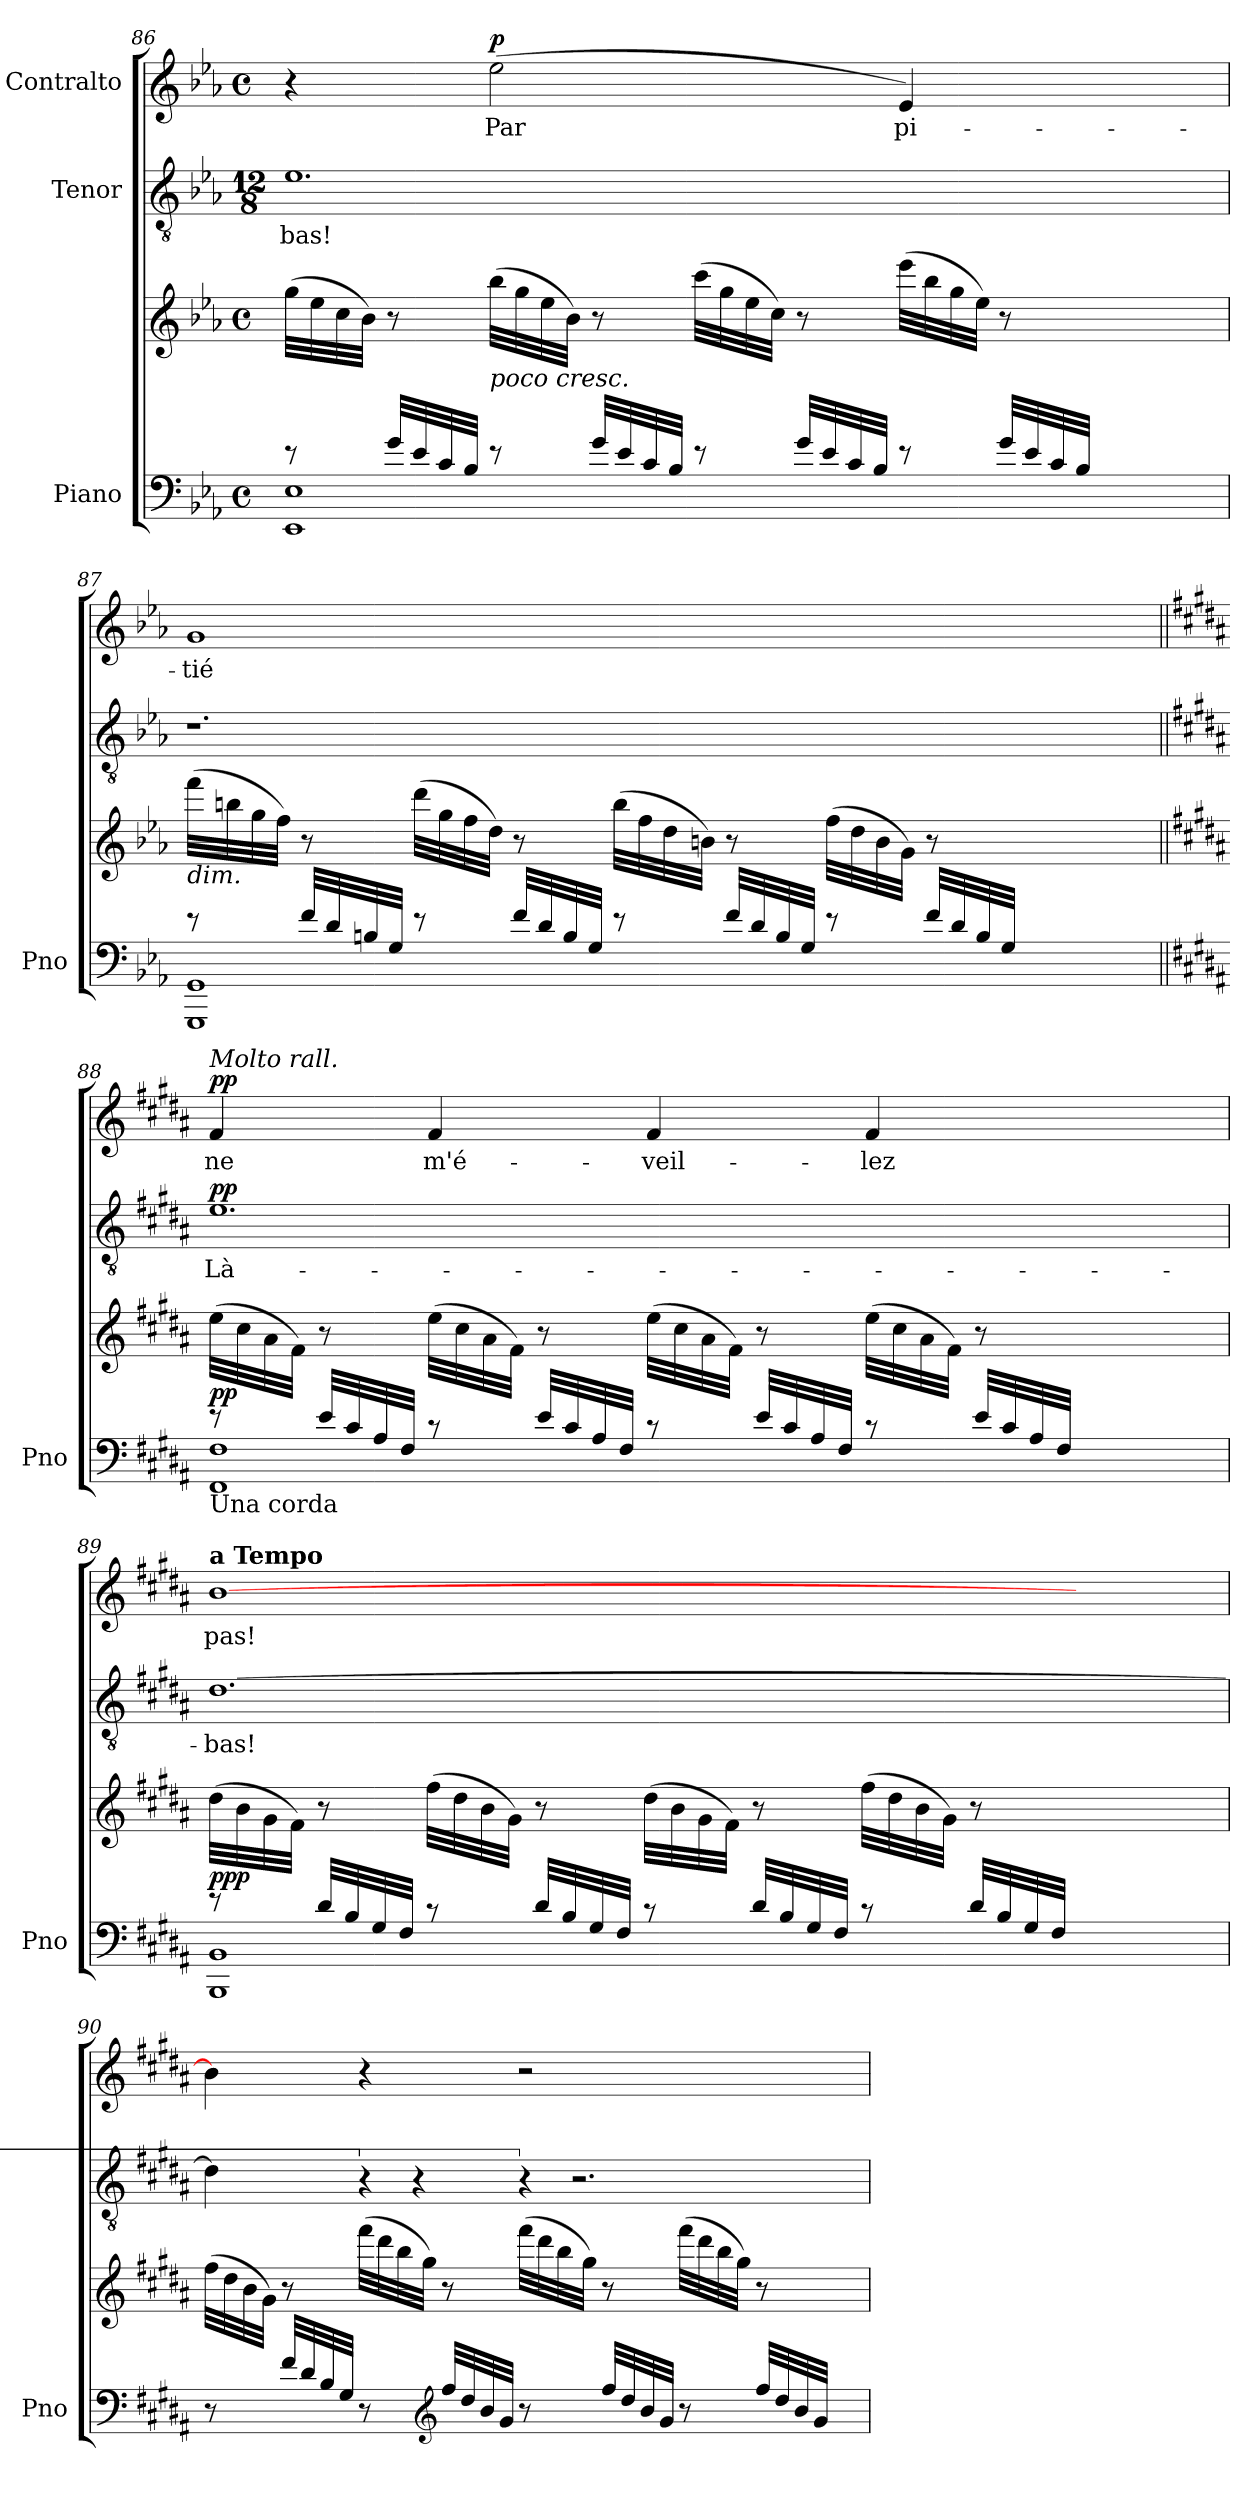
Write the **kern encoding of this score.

**kern	**kern	**dynam	**kern	**text	**dynam	**kern	**text	**dynam
*part3	*part3	*part3	*part2	*part2	*part2	*part1	*part1	*part1
*staff4	*staff3	*staff3/4	*staff2	*staff2	*staff2	*staff1	*staff1	*staff1
*I"Piano	*	*	*I"Tenor	*	*	*I"Contralto	*	*
*I'Pno	*	*	*	*	*	*	*	*
*clefF4	*clefG2	*	*clefGv2	*	*	*clefG2	*	*
*k[b-e-a-]	*k[b-e-a-]	*	*k[b-e-a-]	*	*	*k[b-e-a-]	*	*
*M4/4	*M4/4	*	*M12/8	*	*	*M4/4	*	*
*met(c)	*met(c)	*	*	*	*	*met(c)	*	*
=86	=86	=86	=86	=86	=86	=86	=86	=86
*^	*	*	*	*	*	*	*	*
8r	1EE- 1E-	(>32gg\LLL	.	1.e-	-bas!	.	4r	.	.
.	.	32ee-\	.	.	.	.	.	.	.
.	.	32cc\	.	.	.	.	.	.	.
.	.	32b-\JJJ)	.	.	.	.	.	.	.
32g/LLL	.	8r	.	.	.	.	.	.	.
32e-/	.	.	.	.	.	.	.	.	.
32c/	.	.	.	.	.	.	.	.	.
32B-/JJJ	.	.	.	.	.	.	.	.	.
!	!	!LO:TX:b:i:t=poco   cresc.	!	!	!	!	!	!	!
!	!	!	!	!	!	!	!	!	!LO:DY:a
8r	.	(>32bb-\LLL	.	.	.	.	(2ee-\	Par	p
.	.	32gg\	.	.	.	.	.	.	.
.	.	32ee-\	.	.	.	.	.	.	.
.	.	32b-\JJJ)	.	.	.	.	.	.	.
32g/LLL	.	8r	.	.	.	.	.	.	.
32e-/	.	.	.	.	.	.	.	.	.
32c/	.	.	.	.	.	.	.	.	.
32B-/JJJ	.	.	.	.	.	.	.	.	.
8r	.	(>32ccc\LLL	.	.	.	.	.	.	.
.	.	32gg\	.	.	.	.	.	.	.
.	.	32ee-\	.	.	.	.	.	.	.
.	.	32cc\JJJ)	.	.	.	.	.	.	.
32g/LLL	.	8r	.	.	.	.	.	.	.
32e-/	.	.	.	.	.	.	.	.	.
32c/	.	.	.	.	.	.	.	.	.
32B-/JJJ	.	.	.	.	.	.	.	.	.
8r	.	(>32eee-\LLL	.	.	.	.	4e-/)	pi-	.
.	.	32bb-\	.	.	.	.	.	.	.
.	.	32gg\	.	.	.	.	.	.	.
.	.	32ee-\JJJ)	.	.	.	.	.	.	.
32g/LLL	.	8r	.	.	.	.	.	.	.
32e-/	.	.	.	.	.	.	.	.	.
32c/	.	.	.	.	.	.	.	.	.
32B-/JJJ	.	.	.	.	.	.	.	.	.
2ryy	2ryy	2ryy	.	.	.	.	2ryy	.	.
=87	=87	=87	=87	=87	=87	=87	=87	=87	=87
!	!	!LO:TX:b:i:t=dim.	!	!	!	!	!	!	!
8r	1GGG 1GG	(>32fff\LLL	.	1.r	.	.	1g	-tié	.
.	.	32bbn\	.	.	.	.	.	.	.
.	.	32gg\	.	.	.	.	.	.	.
.	.	32ff\JJJ)	.	.	.	.	.	.	.
32f/LLL	.	8r	.	.	.	.	.	.	.
32d/	.	.	.	.	.	.	.	.	.
32Bn/	.	.	.	.	.	.	.	.	.
32G/JJJ	.	.	.	.	.	.	.	.	.
8r	.	(>32ddd\LLL	.	.	.	.	.	.	.
.	.	32gg\	.	.	.	.	.	.	.
.	.	32ff\	.	.	.	.	.	.	.
.	.	32dd\JJJ)	.	.	.	.	.	.	.
32f/LLL	.	8r	.	.	.	.	.	.	.
32d/	.	.	.	.	.	.	.	.	.
32B/	.	.	.	.	.	.	.	.	.
32G/JJJ	.	.	.	.	.	.	.	.	.
8r	.	(>32bb\LLL	.	.	.	.	.	.	.
.	.	32ff\	.	.	.	.	.	.	.
.	.	32dd\	.	.	.	.	.	.	.
.	.	32bn\JJJ)	.	.	.	.	.	.	.
32f/LLL	.	8r	.	.	.	.	.	.	.
32d/	.	.	.	.	.	.	.	.	.
32B/	.	.	.	.	.	.	.	.	.
32G/JJJ	.	.	.	.	.	.	.	.	.
8r	.	(>32ff\LLL	.	.	.	.	.	.	.
.	.	32dd\	.	.	.	.	.	.	.
.	.	32b\	.	.	.	.	.	.	.
.	.	32g\JJJ)	.	.	.	.	.	.	.
32f/LLL	.	8r	.	.	.	.	.	.	.
32d/	.	.	.	.	.	.	.	.	.
32B/	.	.	.	.	.	.	.	.	.
32G/JJJ	.	.	.	.	.	.	.	.	.
2ryy	2ryy	2ryy	.	.	.	.	2ryy	.	.
=88||	=88||	=88||	=88||	=88||	=88||	=88||	=88||	=88||	=88||
*k[f#c#g#d#a#]	*	*k[f#c#g#d#a#]	*	*k[f#c#g#d#a#]	*	*	*k[f#c#g#d#a#]	*	*
!	!	!	!	!	!	!	!LO:TX:a:i:t=Molto rall.	!	!
!LO:TX:b:t=Una corda	!	!	!	!	!	!	!	!	!
!	!	!	!LO:DY:b	!	!	!LO:DY:a	!	!	!LO:DY:a
8r	1FF# 1F#	(>32ee\LLL	pp	1.e	Là-	pp	4f#/	ne	pp
.	.	32cc#\	.	.	.	.	.	.	.
.	.	32a#\	.	.	.	.	.	.	.
.	.	32f#\JJJ)	.	.	.	.	.	.	.
32e/LLL	.	8r	.	.	.	.	.	.	.
32c#/	.	.	.	.	.	.	.	.	.
32A#/	.	.	.	.	.	.	.	.	.
32F#/JJJ	.	.	.	.	.	.	.	.	.
8r	.	(>32ee\LLL	.	.	.	.	4f#/	m'é-	.
.	.	32cc#\	.	.	.	.	.	.	.
.	.	32a#\	.	.	.	.	.	.	.
.	.	32f#\JJJ)	.	.	.	.	.	.	.
32e/LLL	.	8r	.	.	.	.	.	.	.
32c#/	.	.	.	.	.	.	.	.	.
32A#/	.	.	.	.	.	.	.	.	.
32F#/JJJ	.	.	.	.	.	.	.	.	.
8r	.	(>32ee\LLL	.	.	.	.	4f#/	-veil-	.
.	.	32cc#\	.	.	.	.	.	.	.
.	.	32a#\	.	.	.	.	.	.	.
.	.	32f#\JJJ)	.	.	.	.	.	.	.
32e/LLL	.	8r	.	.	.	.	.	.	.
32c#/	.	.	.	.	.	.	.	.	.
32A#/	.	.	.	.	.	.	.	.	.
32F#/JJJ	.	.	.	.	.	.	.	.	.
8r	.	(>32ee\LLL	.	.	.	.	4f#/	-lez	.
.	.	32cc#\	.	.	.	.	.	.	.
.	.	32a#\	.	.	.	.	.	.	.
.	.	32f#\JJJ)	.	.	.	.	.	.	.
32e/LLL	.	8r	.	.	.	.	.	.	.
32c#/	.	.	.	.	.	.	.	.	.
32A#/	.	.	.	.	.	.	.	.	.
32F#/JJJ	.	.	.	.	.	.	.	.	.
2ryy	2ryy	2ryy	.	.	.	.	2ryy	.	.
=89	=89	=89	=89	=89	=89	=89	=89	=89	=89
!	!	!	!	!	!	!	!LO:TX:a:B:t=a Tempo	!	!
!	!	!	!LO:DY:b	!	!	!	!	!	!
8r	1BBB 1BB	(>32dd#\LLL	ppp	[1.d#	-bas!	.	[1b	pas!	.
.	.	32b\	.	.	.	.	.	.	.
.	.	32g#\	.	.	.	.	.	.	.
.	.	32f#\JJJ)	.	.	.	.	.	.	.
32d#/LLL	.	8r	.	.	.	.	.	.	.
32B/	.	.	.	.	.	.	.	.	.
32G#/	.	.	.	.	.	.	.	.	.
32F#/JJJ	.	.	.	.	.	.	.	.	.
8r	.	(>32ff#\LLL	.	.	.	.	.	.	.
.	.	32dd#\	.	.	.	.	.	.	.
.	.	32b\	.	.	.	.	.	.	.
.	.	32g#\JJJ)	.	.	.	.	.	.	.
32d#/LLL	.	8r	.	.	.	.	.	.	.
32B/	.	.	.	.	.	.	.	.	.
32G#/	.	.	.	.	.	.	.	.	.
32F#/JJJ	.	.	.	.	.	.	.	.	.
8r	.	(>32dd#\LLL	.	.	.	.	.	.	.
.	.	32b\	.	.	.	.	.	.	.
.	.	32g#\	.	.	.	.	.	.	.
.	.	32f#\JJJ)	.	.	.	.	.	.	.
32d#/LLL	.	8r	.	.	.	.	.	.	.
32B/	.	.	.	.	.	.	.	.	.
32G#/	.	.	.	.	.	.	.	.	.
32F#/JJJ	.	.	.	.	.	.	.	.	.
8r	.	(>32ff#\LLL	.	.	.	.	.	.	.
.	.	32dd#\	.	.	.	.	.	.	.
.	.	32b\	.	.	.	.	.	.	.
.	.	32g#\JJJ)	.	.	.	.	.	.	.
32d#/LLL	.	8r	.	.	.	.	.	.	.
32B/	.	.	.	.	.	.	.	.	.
32G#/	.	.	.	.	.	.	.	.	.
32F#/JJJ	.	.	.	.	.	.	.	.	.
2ryy	2ryy	2ryy	.	.	.	.	2ryy	.	.
*v	*v	*	*	*	*	*	*	*	*
=90	=90	=90	=90	=90	=90	=90	=90	=90
8r	(>32ff#\LLL	.	4d#\]	.	.	4b\]	.	.
.	32dd#\	.	.	.	.	.	.	.
.	32b\	.	.	.	.	.	.	.
.	32g#\JJJ)	.	.	.	.	.	.	.
32f#/LLL	8r	.	.	.	.	.	.	.
32d#/	.	.	.	.	.	.	.	.
32B/	.	.	.	.	.	.	.	.
32G#/JJJ	.	.	.	.	.	.	.	.
!	!	!	!LO:N:vis=8	!	!	!	!	!
8r	(>32fff#\LLL	.	12r	.	.	4r	.	.
.	32ddd#\	.	.	.	.	.	.	.
.	32bb\	.	.	.	.	.	.	.
!	!	!	!LO:N:vis=4	!	!	!	!	!
.	.	.	6r	.	.	.	.	.
.	32gg#\JJJ)	.	.	.	.	.	.	.
*clefG2	*	*	*	*	*	*	*	*
32ff#/LLL	8r	.	.	.	.	.	.	.
32dd#/	.	.	.	.	.	.	.	.
32b/	.	.	.	.	.	.	.	.
32g#/JJJ	.	.	.	.	.	.	.	.
!	!	!	!LO:N:vis=8	!	!	!	!	!
8r	(>32fff#\LLL	.	12r	.	.	2r	.	.
.	32ddd#\	.	.	.	.	.	.	.
.	32bb\	.	.	.	.	.	.	.
!	!	!	!LO:N:vis=2.	!	!	!	!	!
.	.	.	2r	.	.	.	.	.
.	32gg#\JJJ)	.	.	.	.	.	.	.
32ff#/LLL	8r	.	.	.	.	.	.	.
32dd#/	.	.	.	.	.	.	.	.
32b/	.	.	.	.	.	.	.	.
32g#/JJJ	.	.	.	.	.	.	.	.
8r	(>32fff#\LLL	.	.	.	.	.	.	.
.	32ddd#\	.	.	.	.	.	.	.
.	32bb\	.	.	.	.	.	.	.
.	32gg#\JJJ)	.	.	.	.	.	.	.
32ff#/LLL	8r	.	.	.	.	.	.	.
32dd#/	.	.	.	.	.	.	.	.
32b/	.	.	.	.	.	.	.	.
32g#/JJJ	.	.	.	.	.	.	.	.
12ryy	12ryy	.	.	.	.	12ryy	.	.
=	=	=	=	=	=	=	=	=
*-	*-	*-	*-	*-	*-	*-	*-	*-
